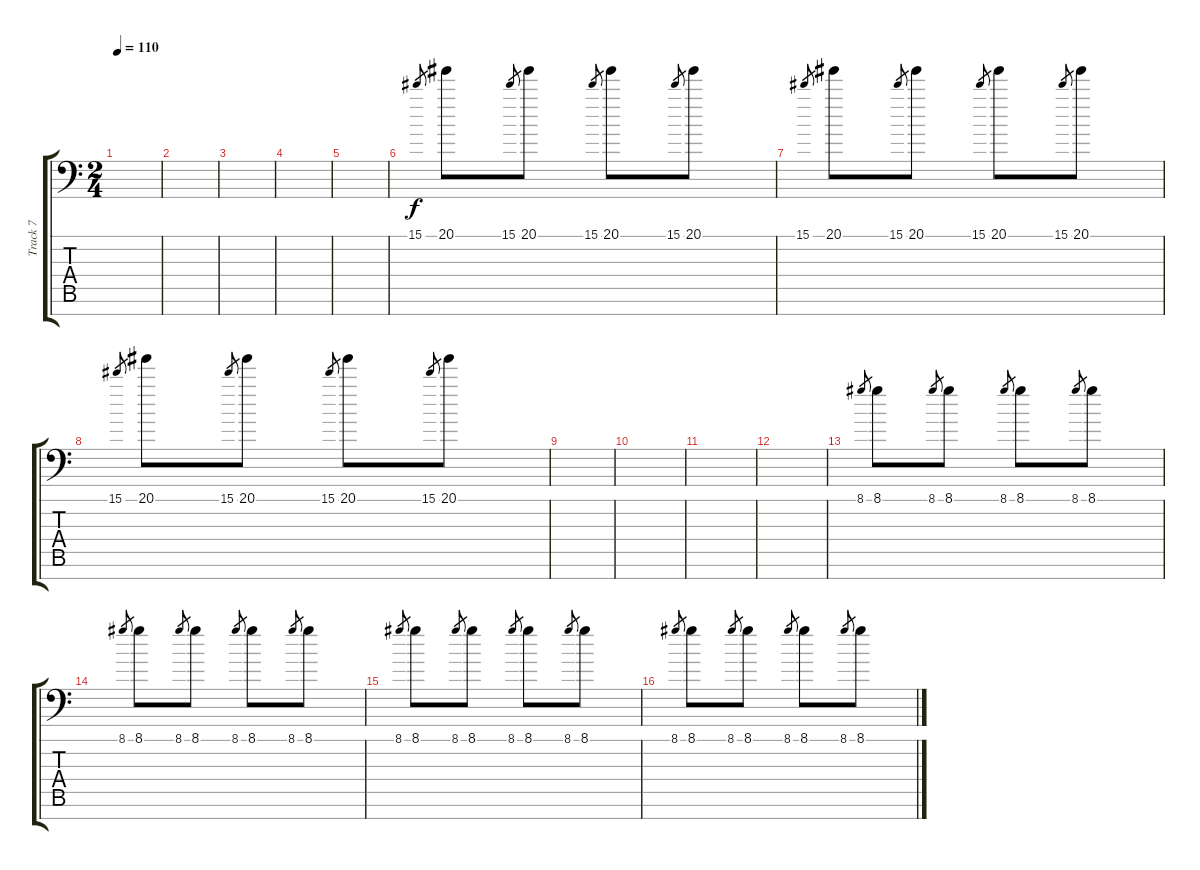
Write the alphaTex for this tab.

\track ("Track 7" "Track 7") {instrument electricguitarclean}
\staff {score tabs}
\tuning (C4 G3 Eb3 Bb2 F2 C2 F1) {hide}
\ts (2 4)
\tempo 110
\clef f4
\ks c
|
|
|
|
|
15.1.8{gr} 20.1.8{volume 10} 15.1.8{gr} 20.1.8{volume 0} 15.1.8{gr} 20.1.8 15.1.8{gr} 20.1.8 |
15.1.8{gr} 20.1.8 15.1.8{gr} 20.1.8 15.1.8{gr} 20.1.8 15.1.8{gr} 20.1.8 |
15.1.8{gr} 20.1.8 15.1.8{gr} 20.1.8 15.1.8{gr} 20.1.8 15.1.8{gr} 20.1.8 |
|
|
|
|
8.1.8{gr} 8.1.8{volume 0} 8.1.8{gr} 8.1.8 8.1.8{gr} 8.1.8 8.1.8{gr} 8.1.8 |
8.1.8{gr} 8.1.8 8.1.8{gr} 8.1.8 8.1.8{gr} 8.1.8 8.1.8{gr} 8.1.8 |
8.1.8{gr} 8.1.8 8.1.8{gr} 8.1.8 8.1.8{gr} 8.1.8 8.1.8{gr} 8.1.8 |
8.1.8{gr} 8.1.8 8.1.8{gr} 8.1.8 8.1.8{gr} 8.1.8 8.1.8{gr} 8.1.8
